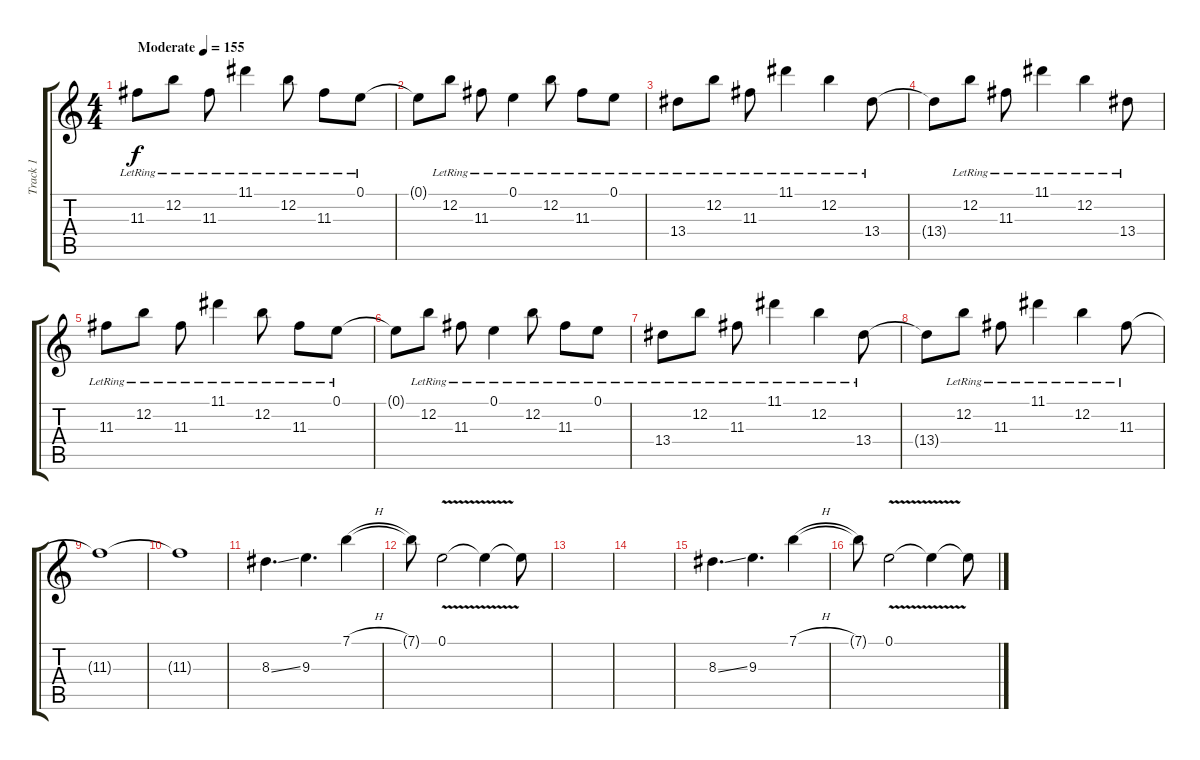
\track ("Track 1" "Track 1") {instrument acousticguitarsteel}
\staff {score tabs}
\tuning (E4 B3 G3 D3 A2 E2) {hide}
\ts (4 4)
\tempo (155 "Moderate")
\clef g2
\ks c
11.3{lr}.8{dy f instrument acousticguitarsteel} 12.2{lr}.8 11.3{lr}.8 11.1{lr}.4 12.2{lr}.8 11.3{lr}.8 0.1{lr}.8 |
0.1{t}.8 12.2{lr}.8 11.3{lr}.8 0.1{lr}.4 12.2{lr}.8 11.3{lr}.8 0.1{lr}.8 |
13.4{lr}.8 12.2{lr}.8 11.3{lr}.8 11.1{lr}.4 12.2{lr}.4 13.4{lr}.8 |
13.4{t}.8 12.2{lr}.8 11.3{lr}.8 11.1{lr}.4 12.2{lr}.4 13.4{lr}.8 |
11.3{lr}.8 12.2{lr}.8 11.3{lr}.8 11.1{lr}.4 12.2{lr}.8 11.3{lr}.8 0.1{lr}.8 |
0.1{t}.8 12.2{lr}.8 11.3{lr}.8 0.1{lr}.4 12.2{lr}.8 11.3{lr}.8 0.1{lr}.8 |
13.4{lr}.8 12.2{lr}.8 11.3{lr}.8 11.1{lr}.4 12.2{lr}.4 13.4{lr}.8 |
13.4{t}.8 12.2{lr}.8 11.3{lr}.8 11.1{lr}.4 12.2{lr}.4 11.3{lr}.8 |
11.3{t}.1 |
11.3{t}.1 |
8.3{ss}.4{d} 9.3.4{d} 7.1{h}.4 |
7.1{t}.8 0.1{v}.2 0.1{t}.4 0.1{t}.8 |
|
|
8.3{ss}.4{d} 9.3.4{d} 7.1{h}.4 |
7.1{t}.8 0.1{v}.2 0.1{t}.4 0.1{t}.8
